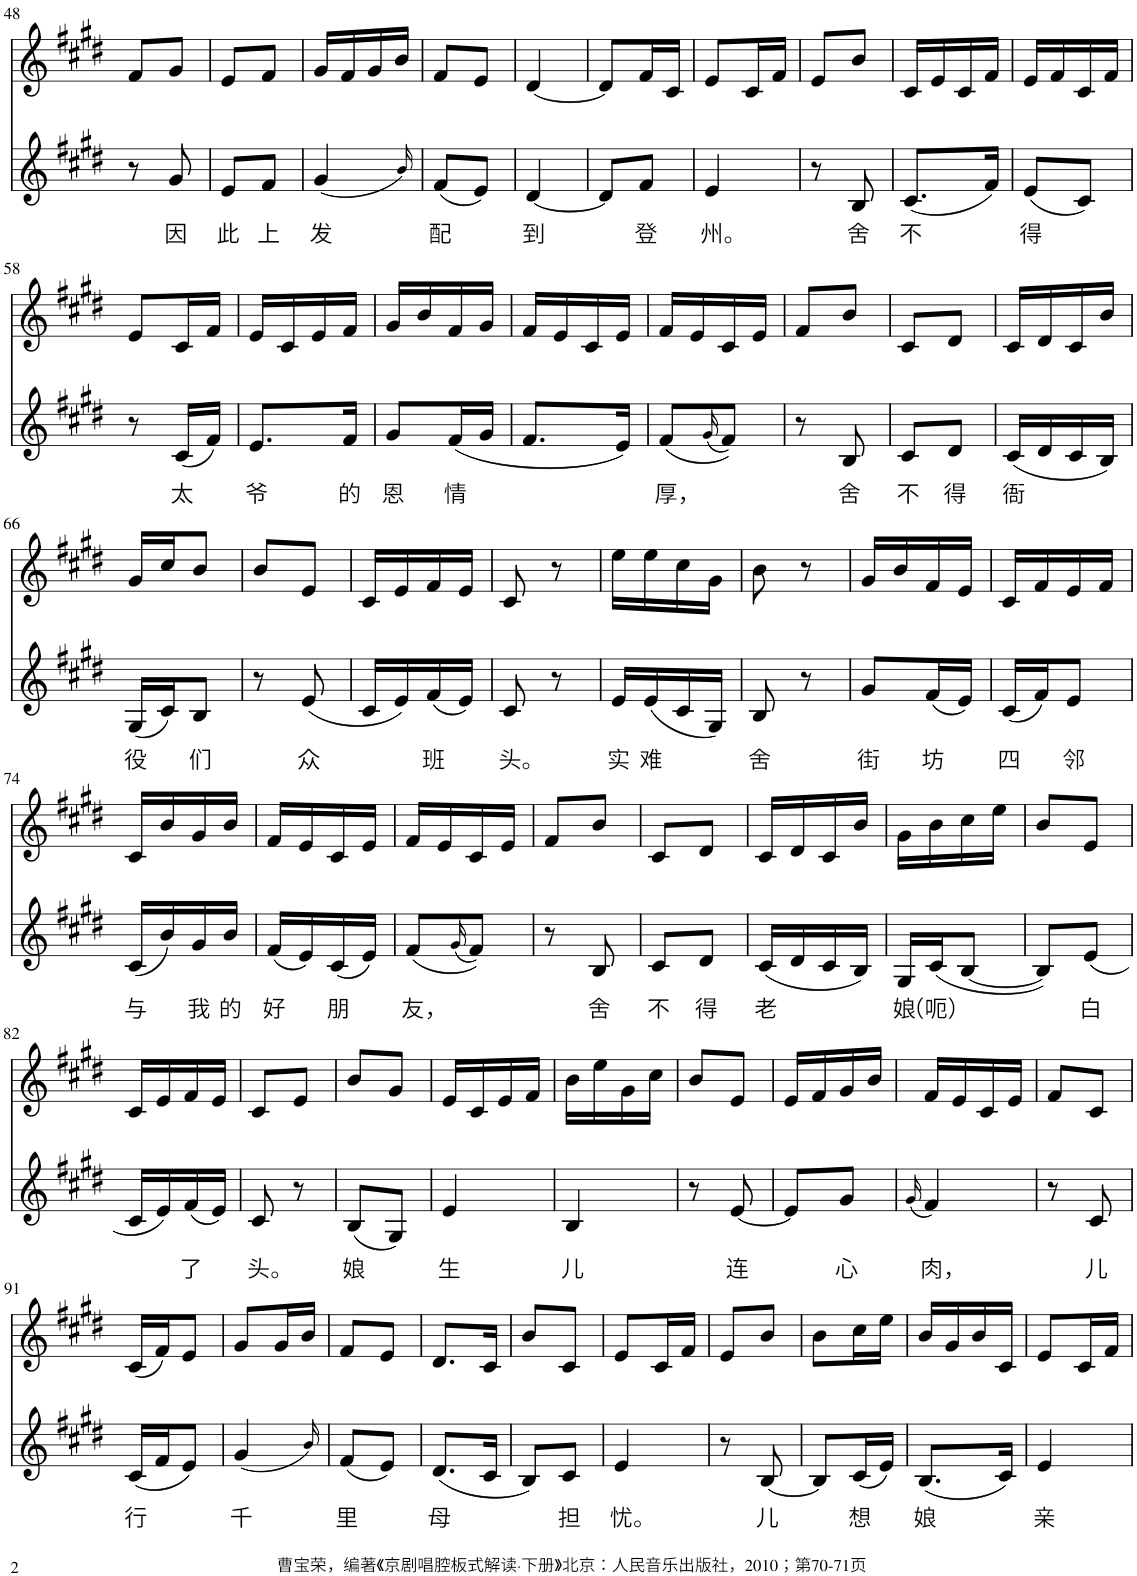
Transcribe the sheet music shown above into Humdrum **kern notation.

**kern	**text	**kern
*part2	*part2	*part1
*staff2	*staff2	*staff1
*I"Piano	*	*I"Piano
*I'Pno	*	*I'Pno
!!LO:PB:g=z
*clefG2	*	*clefG2
*k[f#c#g#d#]	*	*k[f#c#g#d#]
*M1/4	*	*M1/4
=48	=48	=48
8r	.	8f#/L
!	!LO:LY:b	!
8g#/	因	8g#/J
=49	=49	=49
!	!LO:LY:b	!
8e/L	此	8e/L
!	!LO:LY:b	!
8f#/J	上	8f#/J
=50	=50	=50
!	!LO:LY:b	!
(4g#/	发	16g#/LL
.	.	16f#/
.	.	16g#/
.	.	16b/JJ
16qb/)	.	.
=51	=51	=51
!	!LO:LY:b	!
(8f#/L	配	8f#/L
8e/J)	.	8e/J
=52	=52	=52
!	!LO:LY:b	!
[4d#/	到	[4d#/
=53	=53	=53
8d#/L]	.	8d#/L]
!	!LO:LY:b	!
8f#/J	登	16f#/L
.	.	16c#/JJ
=54	=54	=54
!	!LO:LY:b	!
4e/	州。	8e/L
.	.	16c#/L
.	.	16f#/JJ
=55	=55	=55
8r	.	8e/L
!	!LO:LY:b	!
8B/	舍	8b/J
=56	=56	=56
!	!LO:LY:b	!
(8.c#/L	不	16c#/LL
.	.	16e/
.	.	16c#/
16f#/Jk)	.	16f#/JJ
=57	=57	=57
!	!LO:LY:b	!
(8e/L	得	16e/LL
.	.	16f#/
8c#/J)	.	16c#/
.	.	16f#/JJ
!!LO:LB:g=z
=58	=58	=58
8r	.	8e/L
!	!LO:LY:b	!
(16c#/LL	太	16c#/L
16f#/JJ)	.	16f#/JJ
=59	=59	=59
!	!LO:LY:b	!
8.e/L	爷	16e/LL
.	.	16c#/
.	.	16e/
!	!LO:LY:b	!
16f#/Jk	的	16f#/JJ
=60	=60	=60
!	!LO:LY:b	!
8g#/L	恩	16g#/LL
.	.	16b/
!	!LO:LY:b	!
(16f#/L	情	16f#/
16g#/JJ	.	16g#/JJ
=61	=61	=61
8.f#/L	.	16f#/LL
.	.	16e/
.	.	16c#/
16e/Jk)	.	16e/JJ
=62	=62	=62
!	!LO:LY:b	!
(8f#/L	厚，	16f#/LL
.	.	16e/
(16qg#/	.	.
8f#/J))	.	16c#/
.	.	16e/JJ
=63	=63	=63
8r	.	8f#/L
!	!LO:LY:b	!
8B/	舍	8b/J
=64	=64	=64
!	!LO:LY:b	!
8c#/L	不	8c#/L
!	!LO:LY:b	!
8d#/J	得	8d#/J
=65	=65	=65
!	!LO:LY:b	!
(16c#/LL	衙	16c#/LL
16d#/	.	16d#/
16c#/	.	16c#/
16B/JJ)	.	16b/JJ
!!LO:LB:g=z
=66	=66	=66
!	!LO:LY:b	!
(16G#/LL	役	16g#/LL
16c#/J)	.	16cc#/J
!	!LO:LY:b	!
8B/J	们	8b/J
=67	=67	=67
8r	.	8b/L
!	!LO:LY:b	!
(8e/	众	8e/J
=68	=68	=68
16c#/LL	.	16c#/LL
16e/)	.	16e/
!	!LO:LY:b	!
(16f#/	班	16f#/
16e/JJ)	.	16e/JJ
=69	=69	=69
!	!LO:LY:b	!
8c#/	头。	8c#/
8r	.	8r
=70	=70	=70
!	!LO:LY:b	!
16e/LL	实	16ee\LL
!	!LO:LY:b	!
(16e/	难	16ee\
16c#/	.	16cc#\
16G#/JJ)	.	16g#\JJ
=71	=71	=71
!	!LO:LY:b	!
8B/	舍	8b\
8r	.	8r
=72	=72	=72
!	!LO:LY:b	!
8g#/L	街	16g#/LL
.	.	16b/
!	!LO:LY:b	!
(16f#/L	坊	16f#/
16e/JJ)	.	16e/JJ
=73	=73	=73
!	!LO:LY:b	!
(16c#/LL	四	16c#/LL
16f#/J)	.	16f#/
!	!LO:LY:b	!
8e/J	邻	16e/
.	.	16f#/JJ
!!LO:LB:g=z
=74	=74	=74
!	!LO:LY:b	!
(16c#/LL	与	16c#/LL
16b/)	.	16b/
!	!LO:LY:b	!
16g#/	我	16g#/
!	!LO:LY:b	!
16b/JJ	的	16b/JJ
=75	=75	=75
!	!LO:LY:b	!
(16f#/LL	好	16f#/LL
16e/)	.	16e/
!	!LO:LY:b	!
(16c#/	朋	16c#/
16e/JJ)	.	16e/JJ
=76	=76	=76
!	!LO:LY:b	!
(8f#/L	友，	16f#/LL
.	.	16e/
(16qg#/	.	.
8f#/J))	.	16c#/
.	.	16e/JJ
=77	=77	=77
8r	.	8f#/L
!	!LO:LY:b	!
8B/	舍	8b/J
=78	=78	=78
!	!LO:LY:b	!
8c#/L	不	8c#/L
!	!LO:LY:b	!
8d#/J	得	8d#/J
=79	=79	=79
!	!LO:LY:b	!
(16c#/LL	老	16c#/LL
16d#/	.	16d#/
16c#/	.	16c#/
16B/JJ)	.	16b/JJ
=80	=80	=80
!	!LO:LY:b	!
16G#/LL	娘	16g#\LL
!	!LO:LY:b	!
(16c#/J	（呃）	16b\
[8B/J	.	16cc#\
.	.	16ee\JJ
=81	=81	=81
8B/L])	.	8b/L
!	!LO:LY:b	!
(8e/J	白	8e/J
!!LO:LB:g=z
=82	=82	=82
16c#/LL	.	16c#/LL
16e/)	.	16e/
!	!LO:LY:b	!
(16f#/	了	16f#/
16e/JJ)	.	16e/JJ
=83	=83	=83
!	!LO:LY:b	!
8c#/	头。	8c#/L
8r	.	8e/J
=84	=84	=84
!	!LO:LY:b	!
(8B/L	娘	8b/L
8G#/J)	.	8g#/J
=85	=85	=85
!	!LO:LY:b	!
4e/	生	16e/LL
.	.	16c#/
.	.	16e/
.	.	16f#/JJ
=86	=86	=86
!	!LO:LY:b	!
4B/	儿	16b\LL
.	.	16ee\
.	.	16g#\
.	.	16cc#\JJ
=87	=87	=87
8r	.	8b/L
!	!LO:LY:b	!
[8e/	连	8e/J
=88	=88	=88
8e/L]	.	16e/LL
.	.	16f#/
!	!LO:LY:b	!
8g#/J	心	16g#/
.	.	16b/JJ
=89	=89	=89
(16qg#/	.	.
!	!LO:LY:b	!
4f#/)	肉，	16f#/LL
.	.	16e/
.	.	16c#/
.	.	16e/JJ
=90	=90	=90
8r	.	8f#/L
!	!LO:LY:b	!
8c#/	儿	8c#/J
!!LO:LB:g=z
=91	=91	=91
!	!LO:LY:b	!
(16c#/LL	行	(16c#/LL
16f#/J	.	16f#/J)
8e/J)	.	8e/J
=92	=92	=92
!	!LO:LY:b	!
(4g#/	千	8g#/L
.	.	16g#/L
.	.	16b/JJ
16qb/)	.	.
=93	=93	=93
!	!LO:LY:b	!
(8f#/L	里	8f#/L
8e/J)	.	8e/J
=94	=94	=94
!	!LO:LY:b	!
(8.d#/L	母	8.d#/L
16c#/Jk	.	16c#/Jk
=95	=95	=95
8B/L)	.	8b/L
!	!LO:LY:b	!
8c#/J	担	8c#/J
=96	=96	=96
!	!LO:LY:b	!
4e/	忧。	8e/L
.	.	16c#/L
.	.	16f#/JJ
=97	=97	=97
8r	.	8e/L
!	!LO:LY:b	!
[8B/	儿	8b/J
=98	=98	=98
8B/L]	.	8b\L
!	!LO:LY:b	!
(16c#/L	想	16cc#\L
16e/JJ)	.	16ee\JJ
=99	=99	=99
!	!LO:LY:b	!
(8.B/L	娘	16b/LL
.	.	16g#/
.	.	16b/
16c#/Jk)	.	16c#/JJ
=100	=100	=100
!	!LO:LY:b	!
4e/	亲	8e/L
.	.	16c#/L
.	.	16f#/JJ
=	=	=
*-	*-	*-
